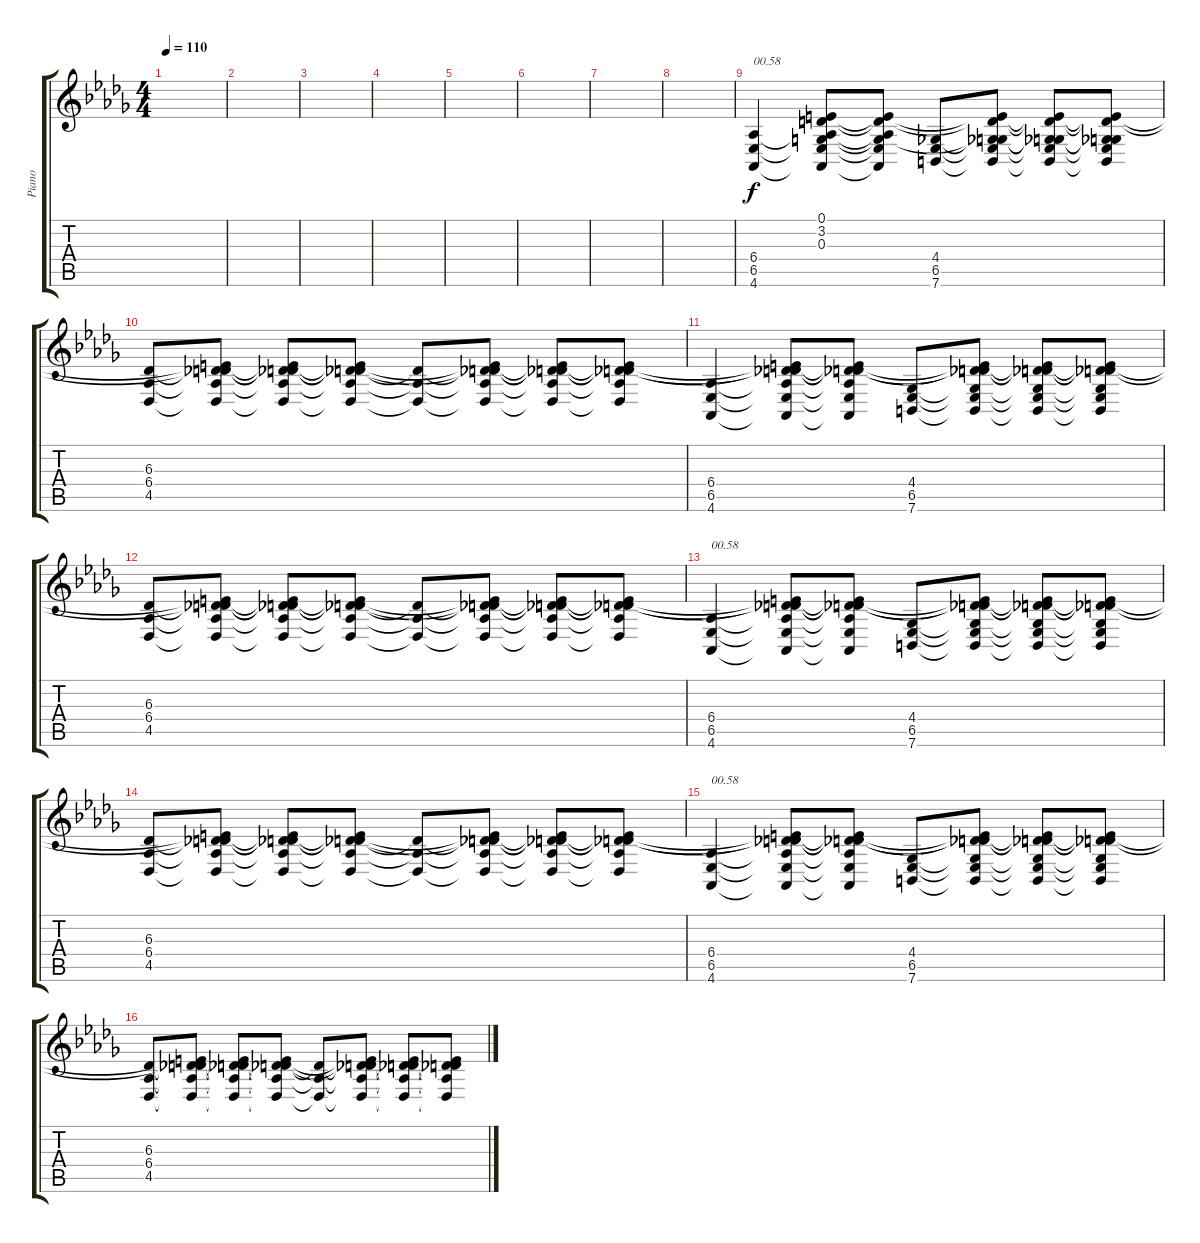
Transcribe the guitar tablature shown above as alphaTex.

\track ("Piano" "Piano") {instrument acousticgrandpiano}
\staff {score tabs}
\tuning (E4 B3 G3 D3 A2 E2) {hide}
\ts (4 4)
\tempo 110
\clef g2
\ks db
|
|
|
|
|
|
|
|
(6.4 6.5 4.6).4{txt "00.58"} (0.1 3.2 0.3 6.4{t} 6.5{t} 4.6{t}).8 (0.1{t} 3.2{t} 0.3{t} 6.4{t} 6.5{t} 4.6{t}).8 (4.4 6.5 7.6).8 (0.1{t} 3.2{t} 0.3{t} 4.4{t} 6.5{t} 7.6{t}).8 (0.1{t} 3.2{t} 0.3{t} 4.4{t} 6.5{t} 7.6{t}).8 (0.1{t} 3.2{t} 0.3{t} 4.4{t} 6.5{t} 7.6{t}).8 |
(6.3 6.4 4.5).8 (0.1{t} 3.2{t} 6.3{t} 6.4{t} 4.5{t}).8 (0.1{t} 3.2{t} 6.3{t} 6.4{t} 4.5{t}).8 (0.1{t} 3.2{t} 6.3{t} 6.4{t} 4.5{t}).8 (6.3{t} 6.4{t} 4.5{t}).8 (0.1{t} 3.2{t} 6.3{t} 6.4{t} 4.5{t}).8 (0.1{t} 3.2{t} 6.3{t} 6.4{t} 4.5{t}).8 (0.1{t} 3.2{t} 6.3{t} 6.4{t} 4.5{t}).8 |
(6.4 6.5 4.6).4 (0.1{t} 3.2{t} 6.3{t} 6.4{t} 6.5{t} 4.6{t}).8 (0.1{t} 3.2{t} 6.3{t} 6.4{t} 6.5{t} 4.6{t}).8 (4.4 6.5 7.6).8 (0.1{t} 3.2{t} 6.3{t} 4.4{t} 6.5{t} 7.6{t}).8 (0.1{t} 3.2{t} 6.3{t} 4.4{t} 6.5{t} 7.6{t}).8 (0.1{t} 3.2{t} 6.3{t} 4.4{t} 6.5{t} 7.6{t}).8 |
(6.3 6.4 4.5).8 (0.1{t} 3.2{t} 6.3{t} 6.4{t} 4.5{t}).8 (0.1{t} 3.2{t} 6.3{t} 6.4{t} 4.5{t}).8 (0.1{t} 3.2{t} 6.3{t} 6.4{t} 4.5{t}).8 (6.3{t} 6.4{t} 4.5{t}).8 (0.1{t} 3.2{t} 6.3{t} 6.4{t} 4.5{t}).8 (0.1{t} 3.2{t} 6.3{t} 6.4{t} 4.5{t}).8 (0.1{t} 3.2{t} 6.3{t} 6.4{t} 4.5{t}).8 |
(6.4 6.5 4.6).4{txt "00.58"} (0.1{t} 3.2{t} 6.3{t} 6.4{t} 6.5{t} 4.6{t}).8 (0.1{t} 3.2{t} 6.3{t} 6.4{t} 6.5{t} 4.6{t}).8 (4.4 6.5 7.6).8 (0.1{t} 3.2{t} 6.3{t} 4.4{t} 6.5{t} 7.6{t}).8 (0.1{t} 3.2{t} 6.3{t} 4.4{t} 6.5{t} 7.6{t}).8 (0.1{t} 3.2{t} 6.3{t} 4.4{t} 6.5{t} 7.6{t}).8 |
(6.3 6.4 4.5).8 (0.1{t} 3.2{t} 6.3{t} 6.4{t} 4.5{t}).8 (0.1{t} 3.2{t} 6.3{t} 6.4{t} 4.5{t}).8 (0.1{t} 3.2{t} 6.3{t} 6.4{t} 4.5{t}).8 (6.3{t} 6.4{t} 4.5{t}).8 (0.1{t} 3.2{t} 6.3{t} 6.4{t} 4.5{t}).8 (0.1{t} 3.2{t} 6.3{t} 6.4{t} 4.5{t}).8 (0.1{t} 3.2{t} 6.3{t} 6.4{t} 4.5{t}).8 |
(6.4 6.5 4.6).4{txt "00.58"} (0.1{t} 3.2{t} 6.3{t} 6.4{t} 6.5{t} 4.6{t}).8 (0.1{t} 3.2{t} 6.3{t} 6.4{t} 6.5{t} 4.6{t}).8 (4.4 6.5 7.6).8 (0.1{t} 3.2{t} 6.3{t} 4.4{t} 6.5{t} 7.6{t}).8 (0.1{t} 3.2{t} 6.3{t} 4.4{t} 6.5{t} 7.6{t}).8 (0.1{t} 3.2{t} 6.3{t} 4.4{t} 6.5{t} 7.6{t}).8 |
(6.3 6.4 4.5).8 (0.1{t} 3.2{t} 6.3{t} 6.4{t} 4.5{t}).8 (0.1{t} 3.2{t} 6.3{t} 6.4{t} 4.5{t}).8 (0.1{t} 3.2{t} 6.3{t} 6.4{t} 4.5{t}).8 (6.3{t} 6.4{t} 4.5{t}).8 (0.1{t} 3.2{t} 6.3{t} 6.4{t} 4.5{t}).8 (0.1{t} 3.2{t} 6.3{t} 6.4{t} 4.5{t}).8 (0.1{t} 3.2{t} 6.3{t} 6.4{t} 4.5{t}).8
